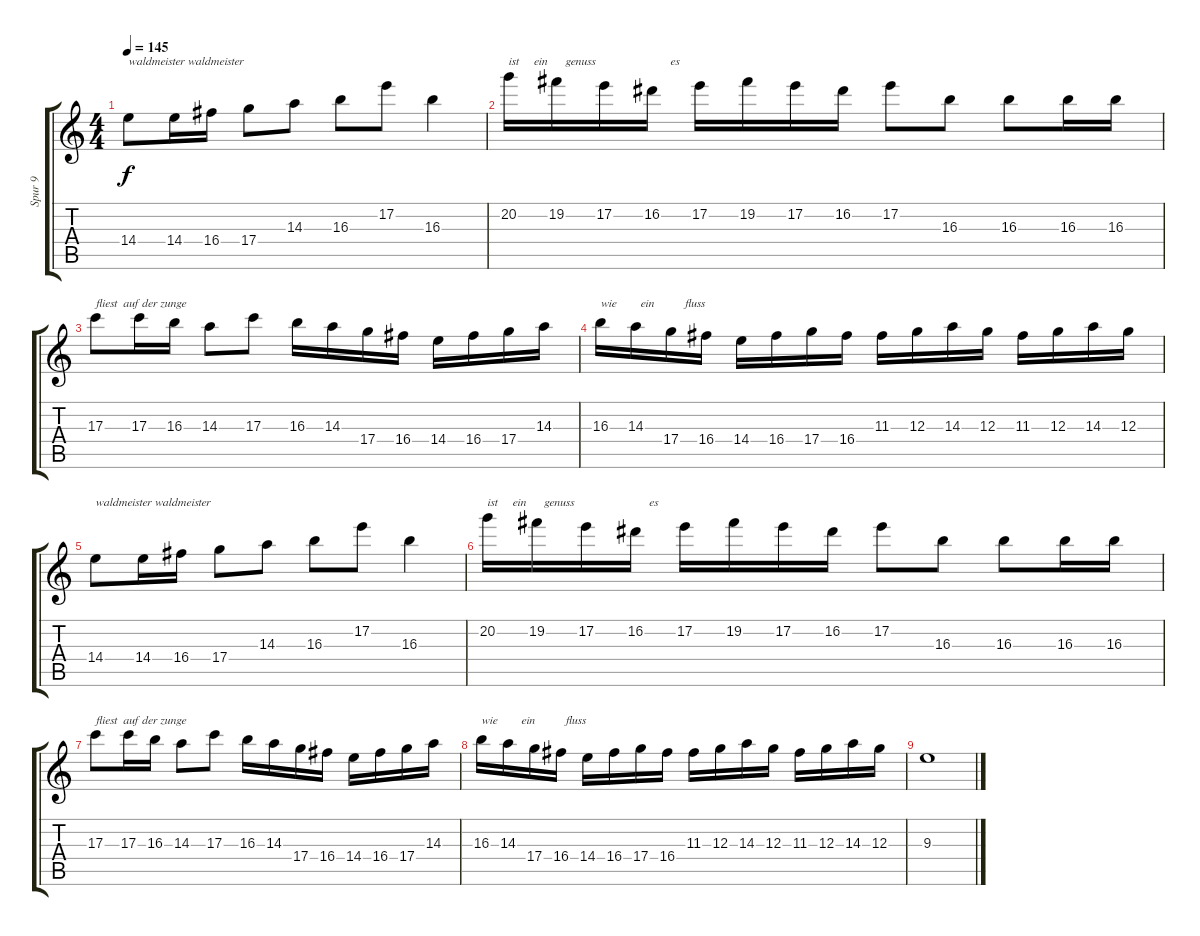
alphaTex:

\track ("Spur 9" "Spur 9") {instrument banjo}
\staff {score tabs}
\tuning (E4 B3 G3 D3 A2 E2) {hide}
\displaytranspose 12
\ts (4 4)
\tempo 145
\clef g2
\ks c
14.4.8{txt "waldmeister waldmeister" dy f} 14.4.16 16.4.16 17.4.8 14.3.8 16.3.8 17.2.8 16.3.4 |
20.2.16{txt "ist     ein      genuss                         es"} 19.2.16 17.2.16 16.2.16 17.2.16 19.2.16 17.2.16 16.2.16 17.2.8 16.3.8 16.3.8 16.3.16 16.3.16 |
17.3.8{txt "fliest  auf der zunge "} 17.3.16 16.3.16 14.3.8 17.3.8 16.3.16 14.3.16 17.4.16 16.4.16 14.4.16 16.4.16 17.4.16 14.3.16 |
16.3.16{txt "wie        ein          fluss"} 14.3.16 17.4.16 16.4.16 14.4.16 16.4.16 17.4.16 16.4.16 11.3.16 12.3.16 14.3.16 12.3.16 11.3.16 12.3.16 14.3.16 12.3.16 |
14.4.8{txt "waldmeister waldmeister"} 14.4.16 16.4.16 17.4.8 14.3.8 16.3.8 17.2.8 16.3.4 |
20.2.16{txt "ist     ein      genuss                         es"} 19.2.16 17.2.16 16.2.16 17.2.16 19.2.16 17.2.16 16.2.16 17.2.8 16.3.8 16.3.8 16.3.16 16.3.16 |
17.3.8{txt "fliest  auf der zunge "} 17.3.16 16.3.16 14.3.8 17.3.8 16.3.16 14.3.16 17.4.16 16.4.16 14.4.16 16.4.16 17.4.16 14.3.16 |
16.3.16{txt "wie        ein          fluss"} 14.3.16 17.4.16 16.4.16 14.4.16 16.4.16 17.4.16 16.4.16 11.3.16 12.3.16 14.3.16 12.3.16 11.3.16 12.3.16 14.3.16 12.3.16 |
9.3.1
